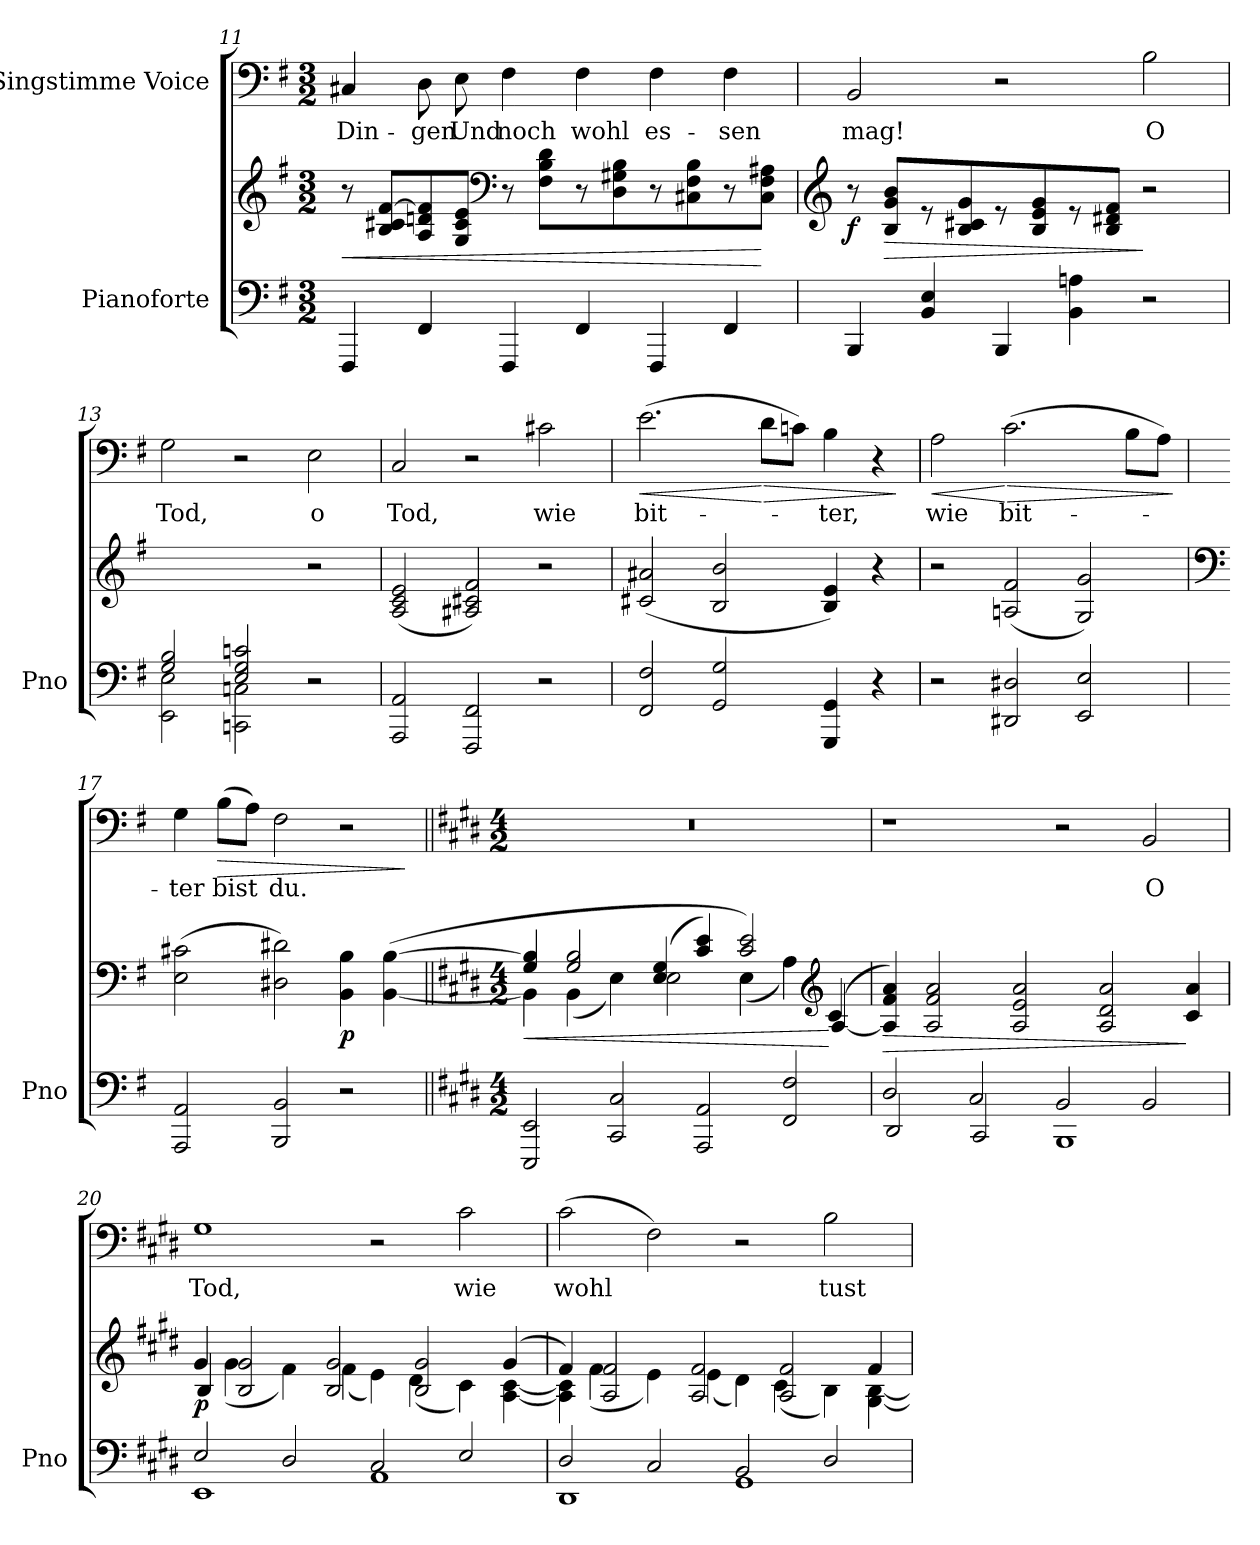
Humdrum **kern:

**kern	**kern	**dynam	**kern	**text	**dynam
*part2	*part2	*part2	*part1	*part1	*part1
*staff3	*staff2	*staff2/3	*staff1	*staff1	*staff1
*I"Pianoforte	*	*	*I"Singstimme Voice	*	*
*I'Pno	*	*	*	*	*
*clefF4	*clefG2	*	*clefF4	*	*
*k[f#]	*k[f#]	*	*k[f#]	*	*
*M3/2	*M3/2	*	*M3/2	*	*
=11	=11	=11	=11	=11	=11
!	!	!LO:HP:b	!	!	!
4FFF#/	8r	<	4C#X/	Din-	.
.	8B/ 8c#X/ [8f#/L	.	.	.	.
4FF#/	8A/ 8dn/ 8f#/]	.	8D\	-gen	.
.	8G/ 8c#/ 8e/J	.	8E\	Und	.
*	*clefF4	*	*	*	*
4FFF#/	8r	.	4F#\	noch	.
.	8F#\ 8B\ 8d\L	.	.	.	.
4FF#/	8r	.	4F#\	wohl	.
.	8D\ 8G#X\ 8B\	.	.	.	.
4FFF#/	8r	.	4F#\	es-	.
.	8C#X\ 8F#\ 8B\	.	.	.	.
4FF#/	8r	.	4F#\	-sen	.
.	8C#\ 8F#\ 8A#X\J	[	.	.	.
=12	=12	=12	=12	=12	=12
*	*clefG2	*	*	*	*
!	!	!LO:DY:b	!	!	!
4BBB/	8r	f	2BB/	mag!	.
!	!	!LO:HP:b	!	!	!
.	8B/ 8g/ 8b/L	>	.	.	.
4BB/ 4E/	8r	.	.	.	.
.	8B/ 8c#X/ 8g/	.	.	.	.
4BBB/	8r	.	2r	.	.
.	8B/ 8e/ 8g/	.	.	.	.
4BB\ 4An\	8r	.	.	.	.
.	8B/ 8d#X/ 8f#/J	.	.	.	.
2r	2r	]	2B\	O	.
=13	=13	=13	=13	=13	=13
*^	*	*	*	*	*
2G/ 2B/	2EE\ 2E\	1ryy	.	2G\	Tod,	.
2E/ 2G/ 2cn/	2CCn\ 2Cn\	.	.	2r	.	.
2ryy	2r	2r	.	2E\	o	.
*v	*v	*	*	*	*	*
=14	=14	=14	=14	=14	=14
2AAA/ 2AA/	(>2A/ 2c/ 2e/	.	2C/	Tod,	.
2FFF#/ 2FF#/	2A#X/ 2c#X/ 2f#/)	.	2r	.	.
2r	2r	.	2c#X\	wie	.
=15	=15	=15	=15	=15	=15
!	!	!	!	!	!LO:HP:b
2FF#/ 2F#/	(>2c#X/ 2a#X/	.	(2.e\	bit-	<
2GG/ 2G/	2B/ 2b/	.	.	.	.
!	!	!	!	!	!LO:HP:n=1:b
.	.	.	8d\L	.	[ >
.	.	.	8cn\J)	.	.
4GGG/ 4GG/	4B/ 4e/)	.	4B\	-ter,	.
4r	4r	.	4r	.	.
.	.	.	.	.	]
=16	=16	=16	=16	=16	=16
!	!	!	!	!	!LO:HP:b
2r	2r	.	2A\	wie	<
!	!	!	!	!	!LO:HP:n=1:b
2DD#X/ 2D#X/	(>2An/ 2f#/	.	(2.c\	-bit-	[ >
2EE/ 2E/	2G/ 2g/)	.	.	.	.
.	.	.	8B\L	.	.
.	.	.	8A\J)	.	.
.	.	.	.	.	]
=17	=17	=17	=17	=17	=17
*	*clefF4	*	*	*	*
2AAA/ 2AA/	(2E\ 2c#X\	.	4G\	-ter	.
!	!	!	!	!	!LO:HP:b
.	.	.	(8B\L	bist	>
.	.	.	8A\J)	.	.
2BBB/ 2BB/	2D#X\ 2d#X\)	.	2F#\	du.	.
!	!	!LO:DY:b	!	!	!
2r	4BB\ 4B\	p	2r	.	.
.	([4BB\ [>4B\	.	.	.	.
.	.	.	.	.	]
=18||	=18||	=18||	=18||	=18||	=18||
*k[f#c#g#d#]	*k[f#c#g#d#]	*	*k[f#c#g#d#]	*	*
*M4/2	*M4/2	*	*M4/2	*	*
!	!	!LO:HP:b	!	!	!
*	*^	*	*	*	*
2EEE/ 2EE/	4G#/ 4B/]	4BB\]	<	0r	.	.
.	2G#/ 2B/	(4BB\	.	.	.	.
2CC#/ 2C#/	.	4E\)	.	.	.	.
.	(4E/ 4G#/	2E\	.	.	.	.
2AAA/ 2AA/	4c#/ 4e/)	.	.	.	.	.
.	2c#/ 2e/)	(4E\	.	.	.	.
2FF#/ 2F#/	.	4A\)	.	.	.	.
*	*clefG2	*	*	*	*	*
.	(4c#/	[<4A/	[	.	.	.
=19	=19	=19	=19	=19	=19	=19
*^	*	*	*	*	*	*
!	!	!	!	!LO:HP:b	!	!	!
*	*	*v	*v	*	*	*	*
2D#/	2DD#/	4A/] 4f#/ 4a/)	>	1r	.	.
.	.	2A/ 2f#/ 2a/	.	.	.	.
2C#/	2CC#/	.	.	.	.	.
.	.	2A/ 2e/ 2a/	.	.	.	.
2BB/	1BBB	.	.	2r	.	.
.	.	2A/ 2d#/ 2a/	.	.	.	.
2BB/	.	.	.	2BB/	O	.
.	.	4c#/ 4a/	]	.	.	.
=20	=20	=20	=20	=20	=20	=20
*	*	*^	*	*	*	*
!	!	!	!	!LO:DY:b	!	!	!
2E/	1EE	4g#/	4B/	p	1G#	Tod,	.
.	.	2B/ 2g#/	(4g#\	.	.	.	.
2D#/	.	.	4f#\)	.	.	.	.
.	.	2B/ 2g#/	(4f#\	.	.	.	.
2C#/	1AA	.	4e\)	.	2r	.	.
.	.	2B/ 2g#/	(4d#\	.	.	.	.
2E/	.	.	4c#\)	.	2c#\	wie	.
.	.	(4g#/	[4A\ [4c#\	.	.	.	.
=21	=21	=21	=21	=21	=21	=21	=21
2D#/	1DD#	4f#/)	4A\] 4c#\]	.	(2c#\	wohl	.
.	.	2A/ 2f#/	(4f#\	.	.	.	.
2C#/	.	.	4e\)	.	2F#\)	.	.
.	.	2A/ 2f#/	(4e\	.	.	.	.
2BB/	1GG#	.	4d#\)	.	2r	.	.
.	.	2A/ 2f#/	(4c#\	.	.	.	.
2D#/	.	.	4B\)	.	2B\	tust	.
.	.	4f#/	[4G#\ [4B\	.	.	.	.
*v	*v	*	*	*	*	*	*
*	*v	*v	*	*	*	*
=	=	=	=	=	=
*-	*-	*-	*-	*-	*-
